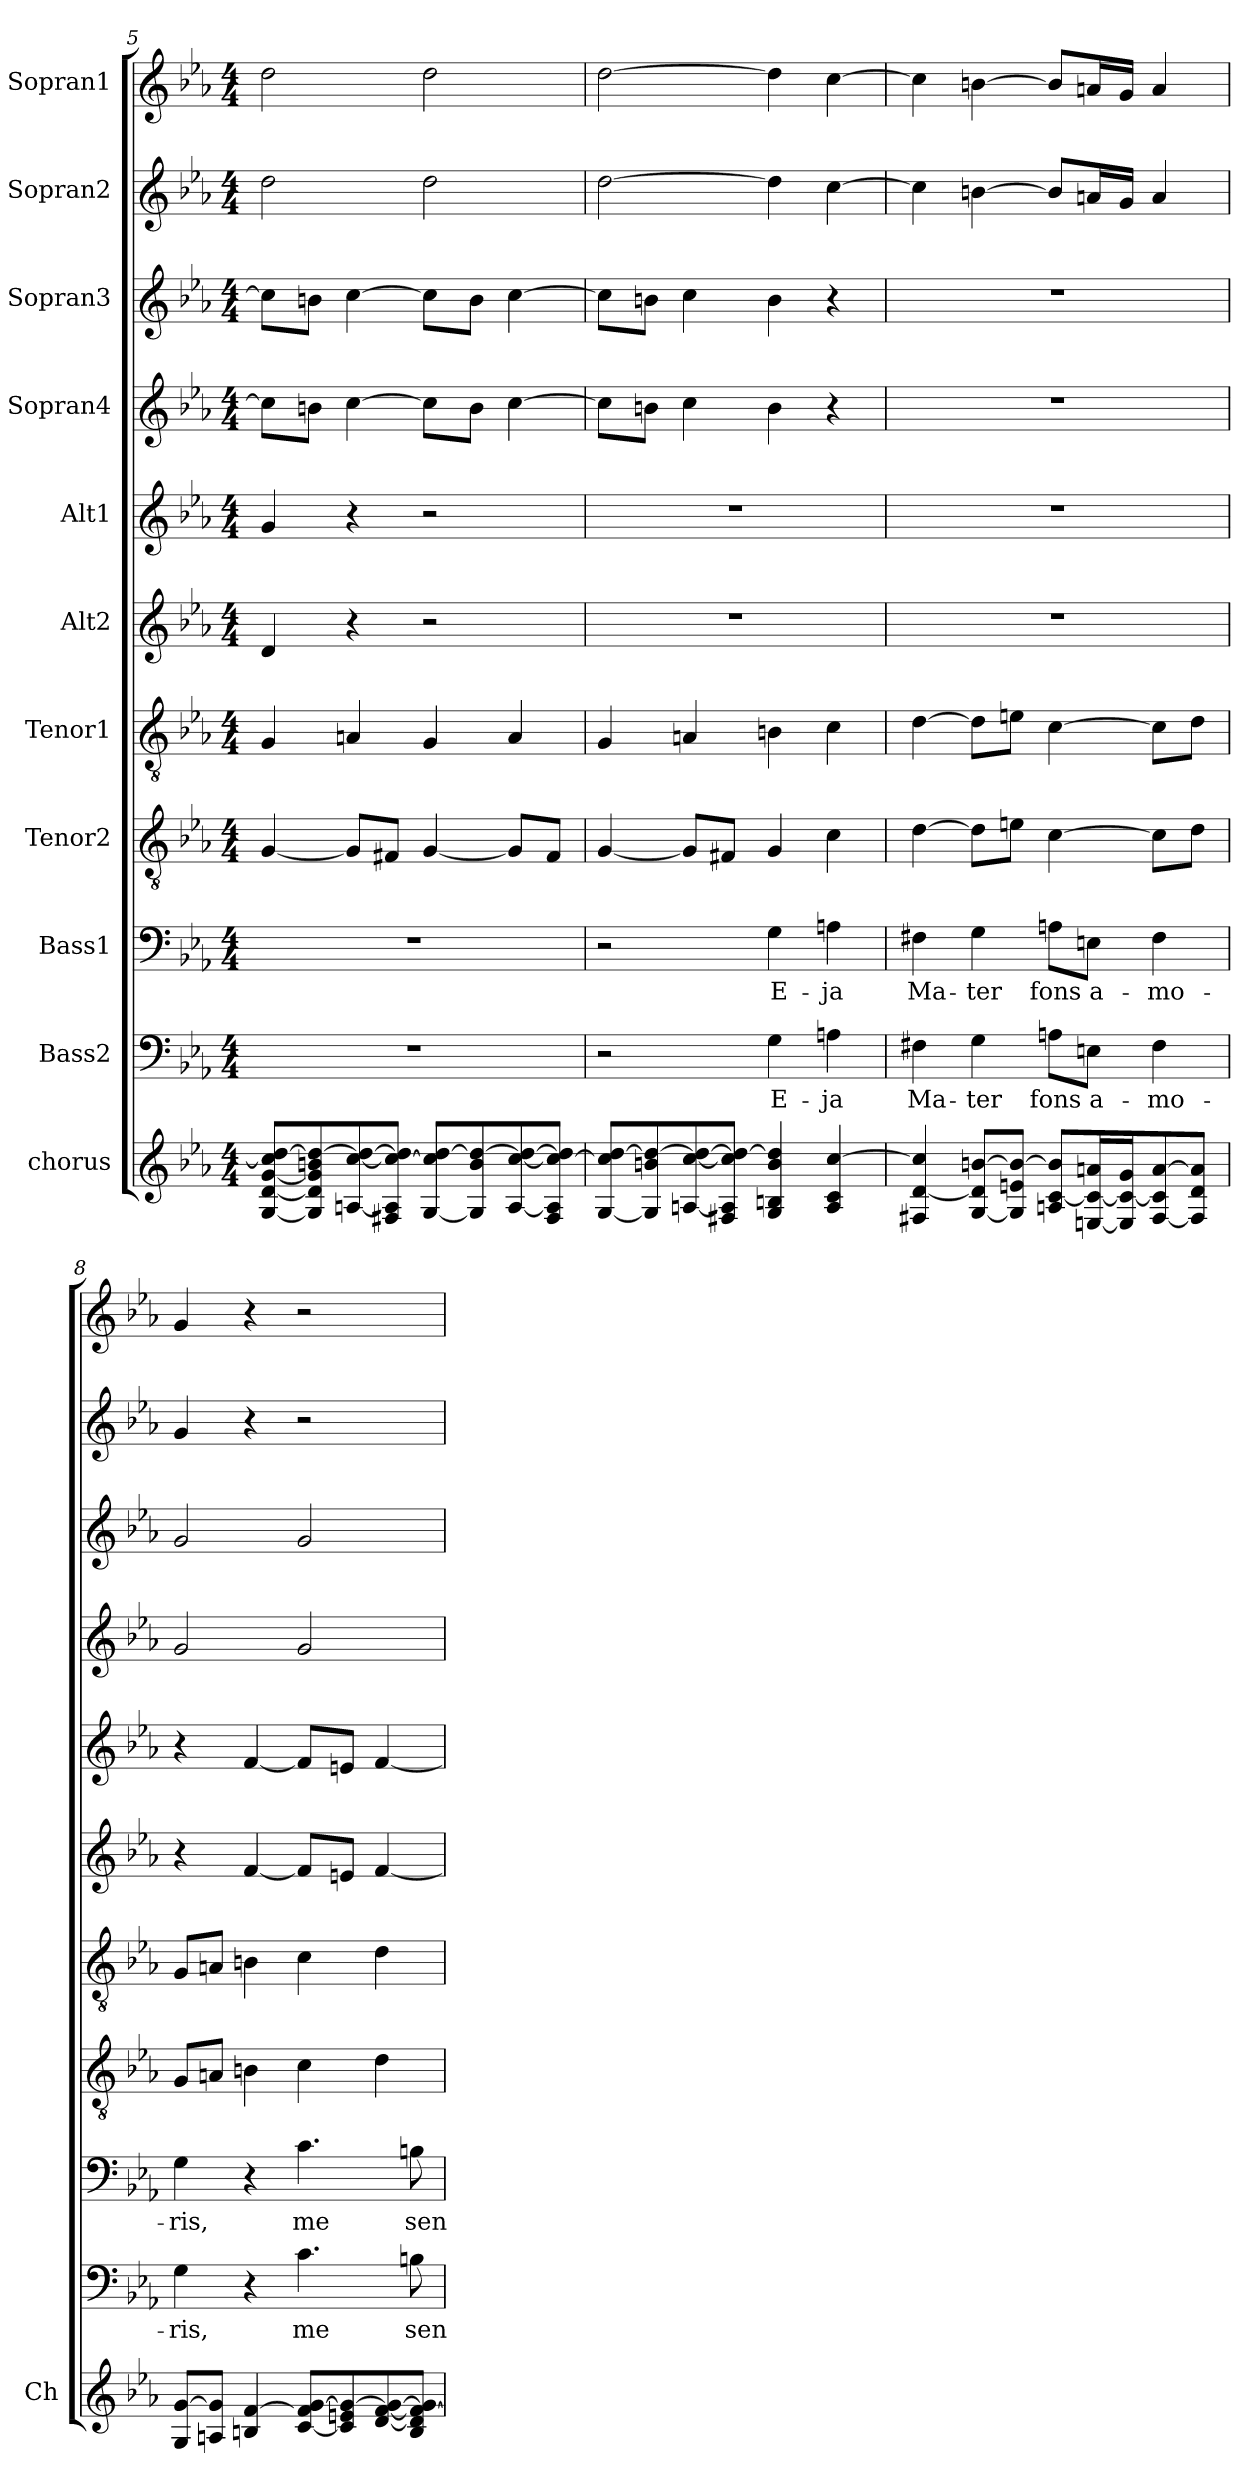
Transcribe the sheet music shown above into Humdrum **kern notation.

**kern	**kern	**text	**kern	**text	**kern	**kern	**kern	**kern	**kern	**kern	**kern	**kern
*part11	*part10	*part10	*part9	*part9	*part8	*part7	*part6	*part5	*part4	*part3	*part2	*part1
*staff11	*staff10	*staff10	*staff9	*staff9	*staff8	*staff7	*staff6	*staff5	*staff4	*staff3	*staff2	*staff1
*I"chorus	*I"Bass2	*	*I"Bass1	*	*I"Tenor2	*I"Tenor1	*I"Alt2	*I"Alt1	*I"Sopran4	*I"Sopran3	*I"Sopran2	*I"Sopran1
*I'Ch	*	*	*	*	*	*	*	*	*	*	*	*
*clefG2	*clefF4	*	*clefF4	*	*clefGv2	*clefGv2	*clefG2	*clefG2	*clefG2	*clefG2	*clefG2	*clefG2
*k[b-e-a-]	*k[b-e-a-]	*	*k[b-e-a-]	*	*k[b-e-a-]	*k[b-e-a-]	*k[b-e-a-]	*k[b-e-a-]	*k[b-e-a-]	*k[b-e-a-]	*k[b-e-a-]	*k[b-e-a-]
*E-:	*E-:	*	*E-:	*	*E-:	*E-:	*E-:	*E-:	*E-:	*E-:	*E-:	*E-:
*M4/4	*M4/4	*	*M4/4	*	*M4/4	*M4/4	*M4/4	*M4/4	*M4/4	*M4/4	*M4/4	*M4/4
=5	=5	=5	=5	=5	=5	=5	=5	=5	=5	=5	=5	=5
[8G/ [8d/ [8g/ 8cc/] [8dd/L	1r	.	1r	.	[4G/	4G/	4d/	4g/	8cc\L]	8cc\L]	2dd\	2dd\
8G/] 8d/] 8g/] 8bn/ 8dd/_	.	.	.	.	.	.	.	.	8bn\J	8bn\J	.	.
[8An/ [8cc/ 8dd/_	.	.	.	.	8G/L]	4An/	4r	4r	[4cc\	[4cc\	.	.
8F#X/ 8A/] 8cc/_ 8dd/]J	.	.	.	.	8F#X/J	.	.	.	.	.	.	.
[8G/ 8cc/] [8dd/L	.	.	.	.	[4G/	4G/	2r	2r	8cc\L]	8cc\L]	2dd\	2dd\
8G/] 8b/ 8dd/_	.	.	.	.	.	.	.	.	8b\J	8b\J	.	.
[8A/ [8cc/ 8dd/_	.	.	.	.	8G/L]	4A/	.	.	[4cc\	[4cc\	.	.
8F#/ 8A/] 8cc/_ 8dd/]J	.	.	.	.	8F#/J	.	.	.	.	.	.	.
=6	=6	=6	=6	=6	=6	=6	=6	=6	=6	=6	=6	=6
[8G/ 8cc/] [8dd/L	2r	.	2r	.	[4G/	4G/	1r	1r	8cc\L]	8cc\L]	[2dd\	[2dd\
8G/] 8bn/ 8dd/_	.	.	.	.	.	.	.	.	8bn\J	8bn\J	.	.
[8An/ [8cc/ 8dd/_	.	.	.	.	8G/L]	4An/	.	.	4cc\	4cc\	.	.
8F#X/ 8A/] 8cc/] 8dd/_J	.	.	.	.	8F#X/J	.	.	.	.	.	.	.
4G/ 4Bn/ 4b/ 4dd/]	4G\	E-	4G\	E-	4G/	4Bn\	.	.	4b\	4b\	4dd\]	4dd\]
4A/ 4c/ [4cc/	4An\	-ja	4An\	-ja	4c\	4c\	.	.	4r	4r	[4cc\	[4cc\
!!LO:PB:g=z
=7	=7	=7	=7	=7	=7	=7	=7	=7	=7	=7	=7	=7
4F#X/ [4d/ 4cc/]	4F#X\	Ma-	4F#X\	Ma-	[4d\	[4d\	1r	1r	1r	1r	4cc\]	4cc\]
[8G/ 8d/] [8bn/L	4G\	-ter	4G\	-ter	8d\L]	8d\L]	.	.	.	.	[4bn\	[4bn\
8G/] 8en/ 8b/_J	.	.	.	.	8en\J	8en\J	.	.	.	.	.	.
8An/ [8c/ 8b/]L	8An\L	fons	8An\L	fons	[4c\	[4c\	.	.	.	.	8b/L]	8b/L]
[16En/ 16c/_ 16an/L	8En\J	a-	8En\J	a-	.	.	.	.	.	.	16an/L	16an/L
16E/] 16c/_ 16g/J	.	.	.	.	.	.	.	.	.	.	16g/JJ	16g/JJ
[8F#/ 8c/] [8a/	4F#\	-mo-	4F#\	-mo-	8c\L]	8c\L]	.	.	.	.	4a/	4a/
8F#/] 8d/ 8a/]J	.	.	.	.	8d\J	8d\J	.	.	.	.	.	.
=8	=8	=8	=8	=8	=8	=8	=8	=8	=8	=8	=8	=8
8G/ [8g/L	4G\	-ris,	4G\	-ris,	8G/L	8G/L	4r	4r	2g/	2g/	4g/	4g/
8An/ 8g/]J	.	.	.	.	8An/J	8An/J	.	.	.	.	.	.
4Bn/ [4f/	4r	.	4r	.	4Bn\	4Bn\	[4f/	[4f/	.	.	4r	4r
[8c/ 8f/] [8g/L	4.c\	me	4.c\	me	4c\	4c\	8f/L]	8f/L]	2g/	2g/	2r	2r
8c/] 8en/ 8g/_	.	.	.	.	.	.	8en/J	8en/J	.	.	.	.
[8d/ [8f/ 8g/_	.	.	.	.	4d\	4d\	[4f/	[4f/	.	.	.	.
8B/ 8d/] 8f/_ 8g/]J	8Bn\	sen-	8Bn\	sen-	.	.	.	.	.	.	.	.
=	=	=	=	=	=	=	=	=	=	=	=	=
*-	*-	*-	*-	*-	*-	*-	*-	*-	*-	*-	*-	*-
